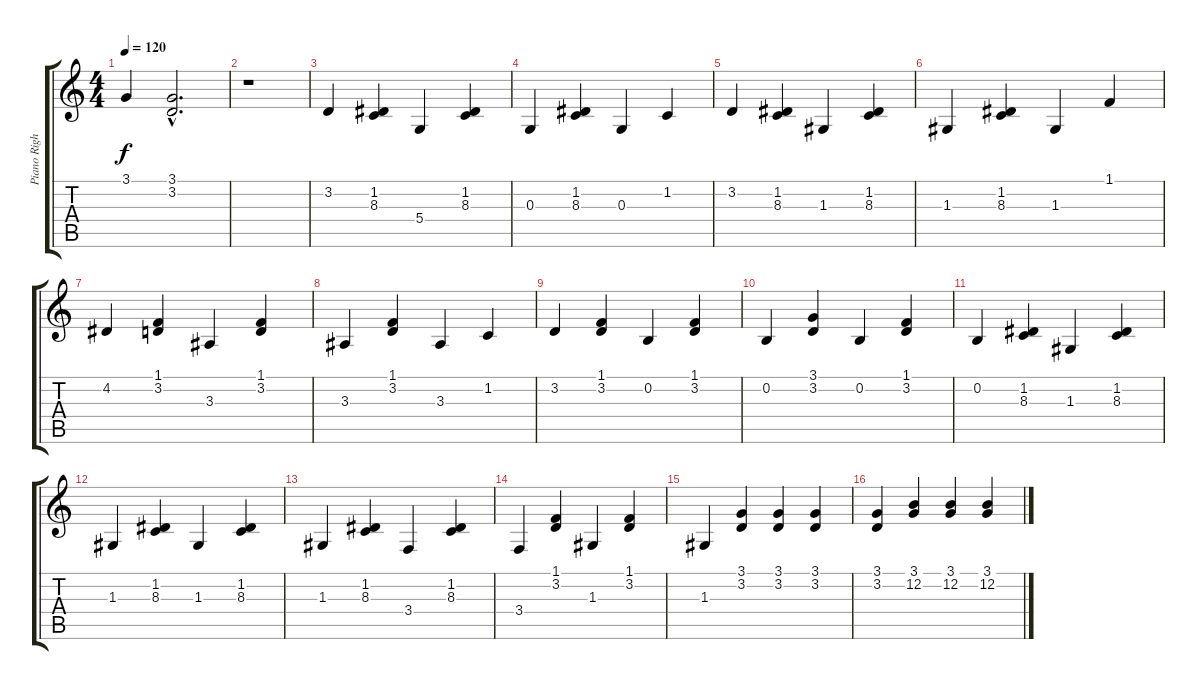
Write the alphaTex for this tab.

\track ("Piano Right" "Piano Righ") {instrument acousticgrandpiano}
\staff {score tabs}
\tuning (E4 B3 G3 D3 A2 E2) {hide}
\ts (4 4)
\tempo 120
\clef g2
\ks c
3.1.4{dy f} (3.1{hac} 3.2{hac}).2{d} |
r.1 |
3.2.4 (1.2 8.3).4 5.4.4 (1.2 8.3).4 |
0.3.4 (1.2 8.3).4 0.3.4 1.2.4 |
3.2.4 (1.2 8.3).4 1.3.4 (1.2 8.3).4 |
1.3.4 (1.2 8.3).4 1.3.4 1.1.4 |
4.2.4 (1.1 3.2).4 3.3.4 (1.1 3.2).4 |
3.3.4 (1.1 3.2).4 3.3.4 1.2.4 |
3.2.4 (1.1 3.2).4 0.2.4 (1.1 3.2).4 |
0.2.4 (3.1 3.2).4 0.2.4 (1.1 3.2).4 |
0.2.4 (1.2 8.3).4 1.3.4 (1.2 8.3).4 |
1.3.4 (1.2 8.3).4 1.3.4 (1.2 8.3).4 |
1.3.4 (1.2 8.3).4 3.4.4 (1.2 8.3).4 |
3.4.4 (1.1 3.2).4 1.3.4 (1.1 3.2).4 |
1.3.4 (3.1 3.2).4 (3.1 3.2).4 (3.1 3.2).4 |
(3.1 3.2).4 (3.1 12.2).4 (3.1 12.2).4 (3.1 12.2).4
